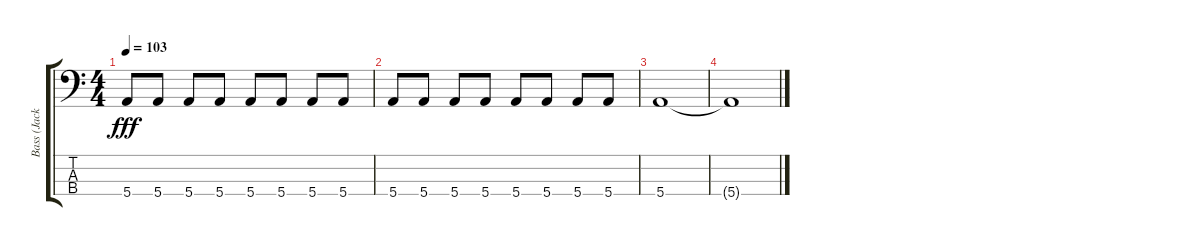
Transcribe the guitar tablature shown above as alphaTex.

\track ("Bass (Jack Casady)" "Bass (Jack") {instrument electricbassfinger}
\staff {score tabs}
\tuning (G2 D2 A1 E1) {hide}
\ts (4 4)
\tempo 103
\clef f4
\ks c
5.4.8{dy fff} 5.4.8 5.4.8 5.4.8 5.4.8 5.4.8 5.4.8 5.4.8 |
5.4.8 5.4.8 5.4.8 5.4.8 5.4.8 5.4.8 5.4.8 5.4.8 |
5.4.1 |
5.4{t}.1
